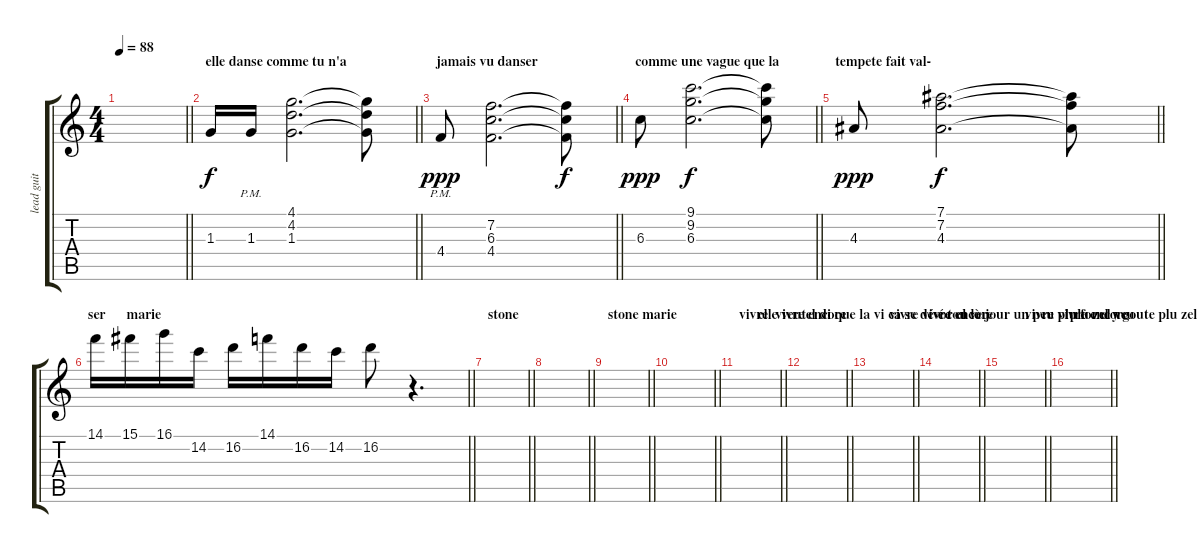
\track ("lead guit" "lead guit") {instrument overdrivenguitar}
\staff {score tabs}
\tuning (Eb4 Bb3 Gb3 Db3 Ab2 Eb2) {hide}
\ts (4 4)
\tempo 88
\clef g2
\barLineRight lightlight
\ks c
|
\section ("" "elle danse comme tu n'a")
\barLineRight lightlight
1.3.16 1.3{pm}.16 (4.1 4.2 1.3).2{d} (4.1{t} 4.2{t} 1.3{t}).8 |
\section ("" "jamais vu danser")
\barLineRight lightlight
4.4{pm}.8{dy ppp} (7.2 6.3 4.4).2{d} (7.2{t} 6.3{t} 4.4{t}).8{dy f} |
\section ("" "comme une vague que la")
\barLineRight lightlight
6.3.8{dy ppp} (9.1 9.2 6.3).2{d dy f} (9.1{t} 9.2{t} 6.3{t}).8 |
\section ("" "tempete fait val-")
\barLineRight lightlight
4.3.8{dy ppp} (7.1 7.2 4.3).2{d dy f} (7.1{t} 7.2{t} 4.3{t}).8 |
\section ("" "ser      marie")
\barLineRight lightlight
14.1.16 15.1.16 16.1.16 14.2.16 16.2.16 14.1.16 16.2.16 14.2.16 16.2.8 r.4{d} |
\section ("" "stone")
\barLineRight lightlight
|
\section ("" "                           marie")
\barLineRight lightlight
|
\section ("" "stone")
\barLineRight lightlight
|
\section ("" "                        elle veut")
\barLineRight lightlight
|
\section ("" "vivre  vivre encore")
\barLineRight lightlight
|
\section ("" "el di que la vi ca se dévor el veu")
\barLineRight lightlight
|
\section ("" "     vivre vivre encore")
\barLineRight lightlight
|
\section ("" "é tou lè jour un peu plu for el veu")
\barLineRight lightlight
|
\section ("" "      vivre vivre encore")
\barLineRight lightlight
|
\section ("" "plu zel y goute plu zel y mor el veu")
\barLineRight lightlight
